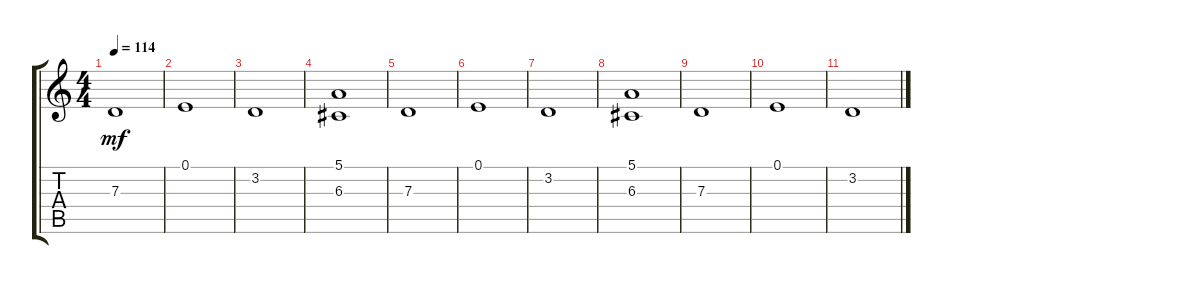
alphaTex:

\track "" {instrument pad8sweep}
\staff {score tabs}
\tuning (E4 B3 G3 D3 A2 E2) {hide}
\ts (4 4)
\tempo 114
\clef g2
\ks c
7.3.1{dy mf} |
0.1.1 |
3.2.1 |
(5.1 6.3).1 |
7.3.1 |
0.1.1 |
3.2.1 |
(5.1 6.3).1 |
7.3.1 |
0.1.1 |
3.2.1
